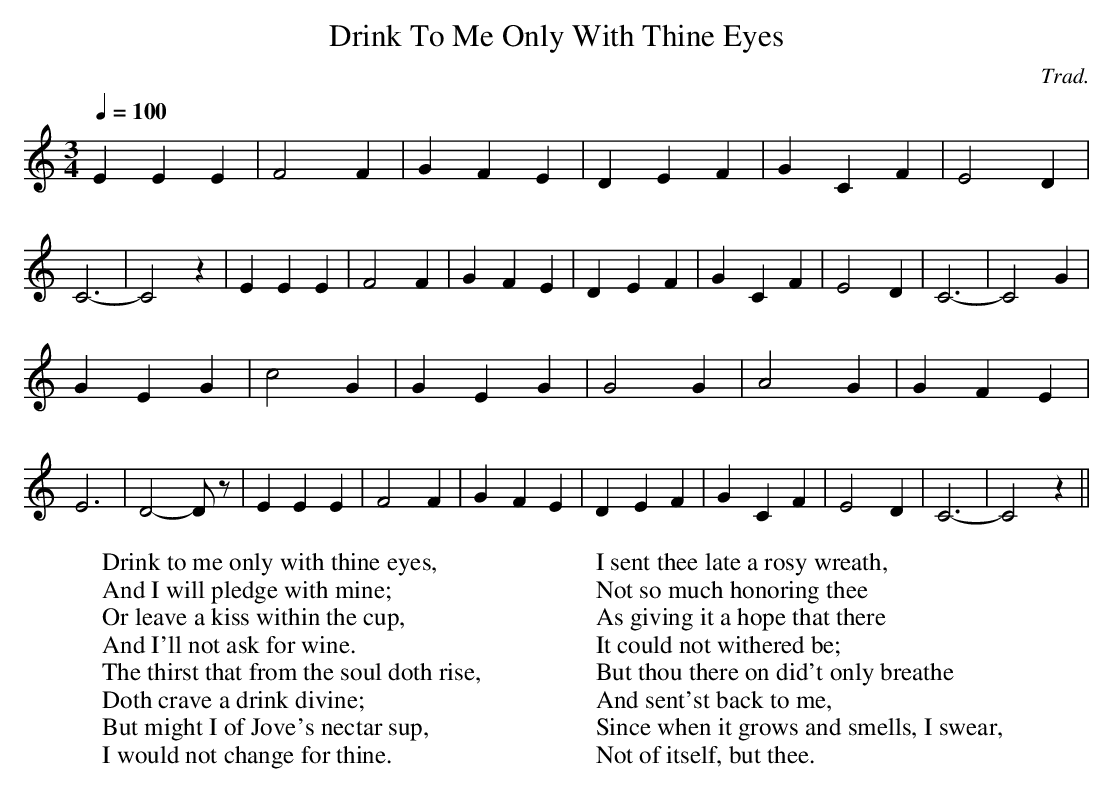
X:1
T:Drink To Me Only With Thine Eyes
C:Trad.
M:3/4
L:1/8
Q:1/4=100
W:Drink to me only with thine eyes,
W:And I will pledge with mine;
W:Or leave a kiss within the cup,
W:And I'll not ask for wine.
W:The thirst that from the soul doth rise,
W:Doth crave a drink divine;
W:But might I of Jove's nectar sup,
W:I would not change for thine.
W:
W:I sent thee late a rosy wreath,
W:Not so much honoring thee
W:As giving it a hope that there
W:It could not withered be;
W:But thou there on did't only breathe
W:And sent'st back to me,
W:Since when it grows and smells, I swear,
W:Not of itself, but thee.
K:C
E2 E2 E2|F4 F2|G2- F2 E2|D2- E2 F2|G2- C2 F2|E4 D2|C6-|C4 z2|\
E2 E2 E2|F4 F2|G2- F2 E2|D2- E2 F2|G2- C2 F2|E4 D2|C6-|C4 G2|
G2- E2 G2|c4 G2|G2- E2 G2|G4 G2|A4 G2|G2- F2 E2|E6-|D4- Dz|\
E2 E2 E2|F4 F2|G2- F2 E2|D2- E2 F2|G2- C2 F2|E4 D2|C6-|C4 z2||
